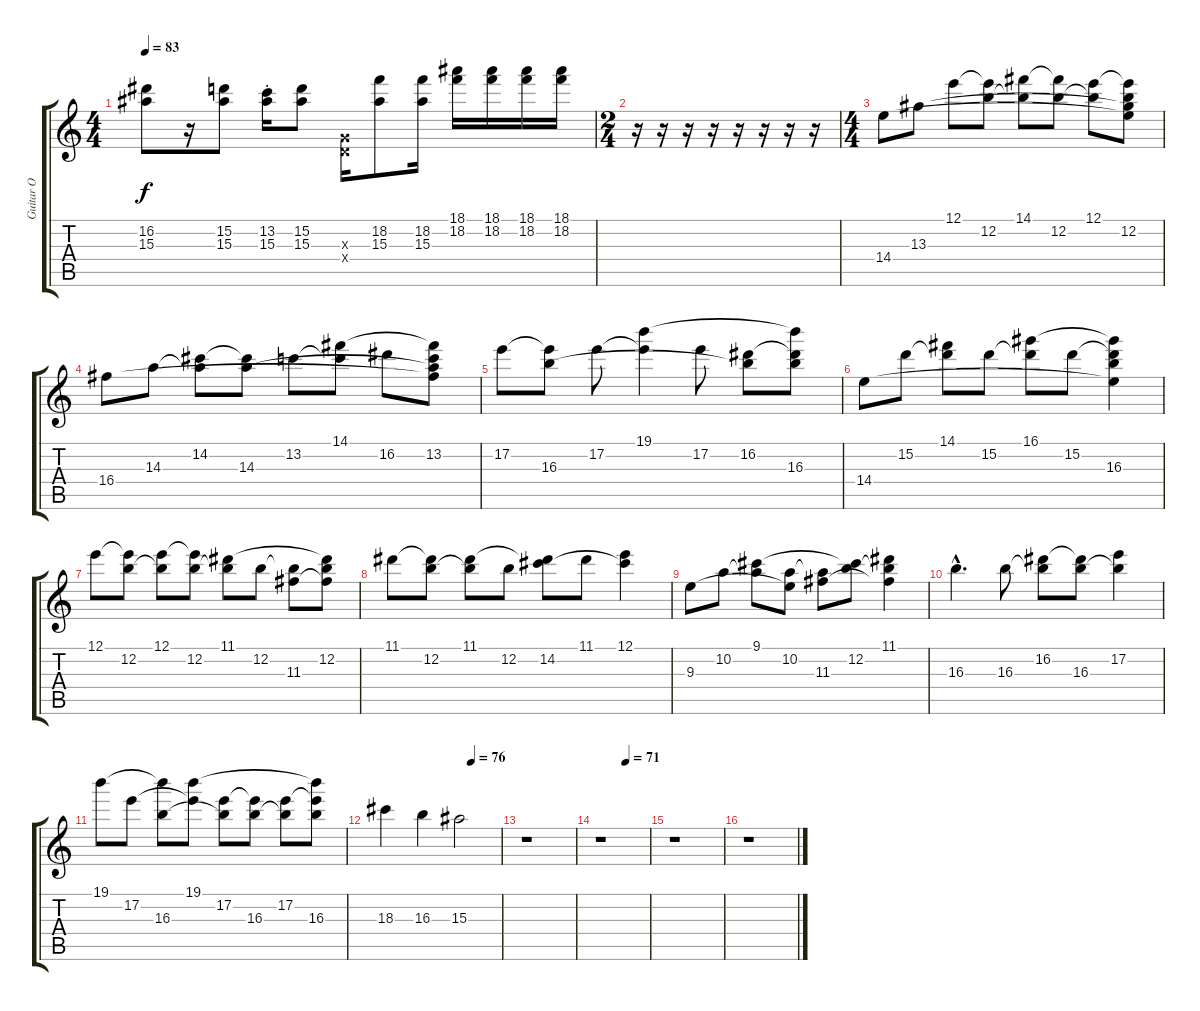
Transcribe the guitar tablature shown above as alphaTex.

\track ("Guitar O" "Guitar O") {instrument acousticguitarsteel}
\staff {score tabs}
\tuning (E4 B3 G3 D3 A2 E2) {hide}
\ts (4 4)
\tempo 83
\clef g2
\ks c
(16.2 15.3).8{dy f} r.16 (15.2 15.3).8 (13.2{st} 15.3{st}).16 (15.2 15.3).8 (0.3{x} 0.4{x}).16 (18.2 15.3).8 (18.2 15.3).16 (18.1 18.2).16 (18.1 18.2).16 (18.1 18.2).16 (18.1 18.2).16 |
\ts (2 4)
r.16 r.16 r.16 r.16 r.16 r.16 r.16 r.16 |
\ts (4 4)
14.4.8{volume 11 instrument electricguitarmuted} 13.3.8 12.1.8 (12.1{t} 12.2).8 (14.1 12.2{t}).8 (14.1{t} 12.2).8 (12.1 12.2{t}).8 (12.1{t} 12.2 13.3{t} 14.4{t}).8 |
16.4.8 14.3.8 (14.2 14.3{t}).8 (14.2{t} 14.3).8 13.2.8 (14.1 13.2{t}).8 16.2.8 (14.1{t} 13.2 14.3{t} 16.4{t}).8 |
17.2.8 (17.2{t} 16.3).8 17.2.8 (19.1 17.2{t}).4 17.2.8 (16.2 16.3{t}).8 (19.1{t} 16.2{t} 16.3).8 |
14.4.8 15.2.8 (14.1 15.2{t}).8 15.2.8 (16.1 15.2{t}).8 15.2.8 (16.1{t} 15.2{t} 16.3 14.4{t}).4 |
12.1.8 (12.1{t} 12.2).8 (12.1 12.2{t}).8 (12.1{t} 12.2).8 (11.1 12.2{t}).8 12.2.8 (12.2{t} 11.3).8 (11.1{t} 12.2 11.3{t}).8 |
11.1.8 (11.1{t} 12.2).8 (11.1 12.2{t}).8 12.2.8 (11.1{t} 14.2).8 11.1.8 (12.1 14.2{t}).4 |
9.3.8 10.2.8 (9.1 10.2{t}).8 (10.2 9.3{t}).8 (10.2{t} 11.3).8 (9.1{t} 12.2).8 (11.1 12.2{t} 11.3{t}).4 |
16.3{hac}.4{d} 16.3.8 (16.2 16.3{t}).8 (16.2{t} 16.3).8 (17.2 16.3{t}).4 |
19.1.8 17.2.8 (19.1{t} 16.3).8 (19.1 17.2{t}).8 (17.2 16.3{t}).8 (17.2{t} 16.3).8 (17.2 16.3{t}).8 (19.1{t} 17.2{t} 16.3).8 |
\tempo (76 0.75)
18.3.4 16.3.4 15.3.2 |
r.1 |
\tempo (71 0.53125)
r.1 |
r.1 |
r.1
